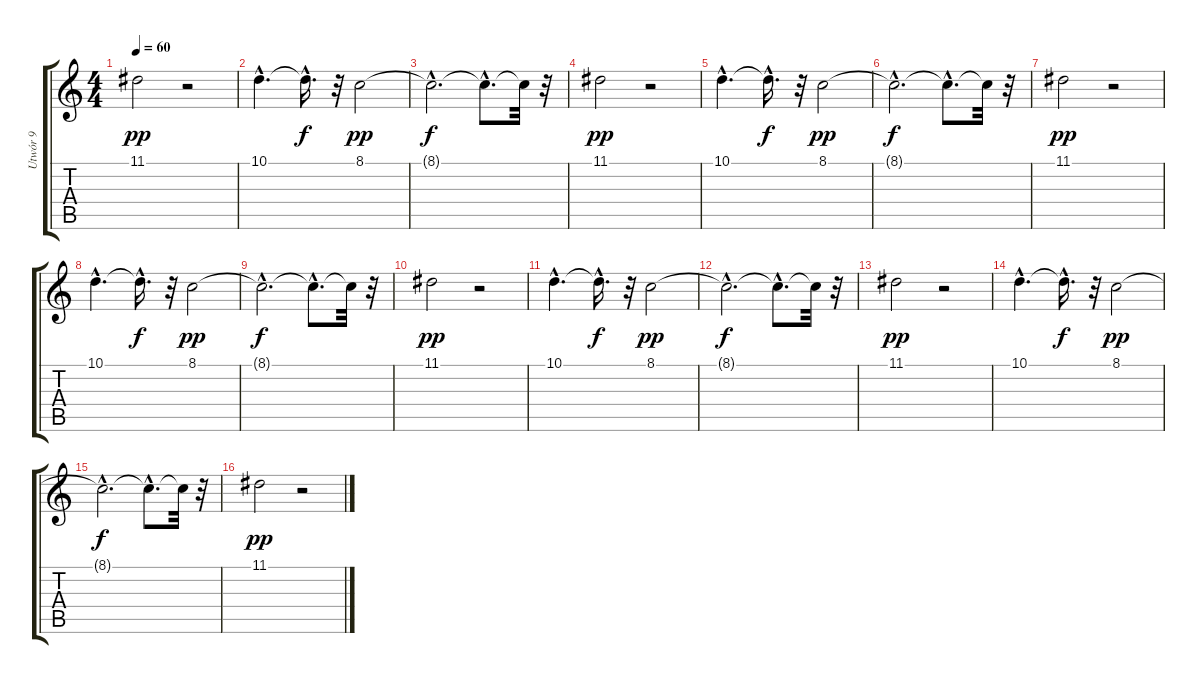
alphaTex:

\track ("Utwór 9" "Utwór 9") {instrument stringensemble2}
\staff {score tabs}
\tuning (E4 B3 G3 D3 A2 E2) {hide}
\ts (4 4)
\tempo 60
\clef g2
\ks c
11.1.2{dy pp} r.2 |
10.1{hac}.4{d} 10.1{hac t}.16{d dy f} r.32 8.1.2{dy pp} |
8.1{hac t}.2{d dy f} 8.1{hac t}.8{d} 8.1{t}.32 r.32 |
11.1.2{dy pp} r.2 |
10.1{hac}.4{d} 10.1{hac t}.16{d dy f} r.32 8.1.2{dy pp} |
8.1{hac t}.2{d dy f} 8.1{hac t}.8{d} 8.1{t}.32 r.32 |
11.1.2{dy pp} r.2 |
10.1{hac}.4{d} 10.1{hac t}.16{d dy f} r.32 8.1.2{dy pp} |
8.1{hac t}.2{d dy f} 8.1{hac t}.8{d} 8.1{t}.32 r.32 |
11.1.2{dy pp} r.2 |
10.1{hac}.4{d} 10.1{hac t}.16{d dy f} r.32 8.1.2{dy pp} |
8.1{hac t}.2{d dy f} 8.1{hac t}.8{d} 8.1{t}.32 r.32 |
11.1.2{dy pp} r.2 |
10.1{hac}.4{d} 10.1{hac t}.16{d dy f} r.32 8.1.2{dy pp} |
8.1{hac t}.2{d dy f} 8.1{hac t}.8{d} 8.1{t}.32 r.32 |
11.1.2{dy pp} r.2
